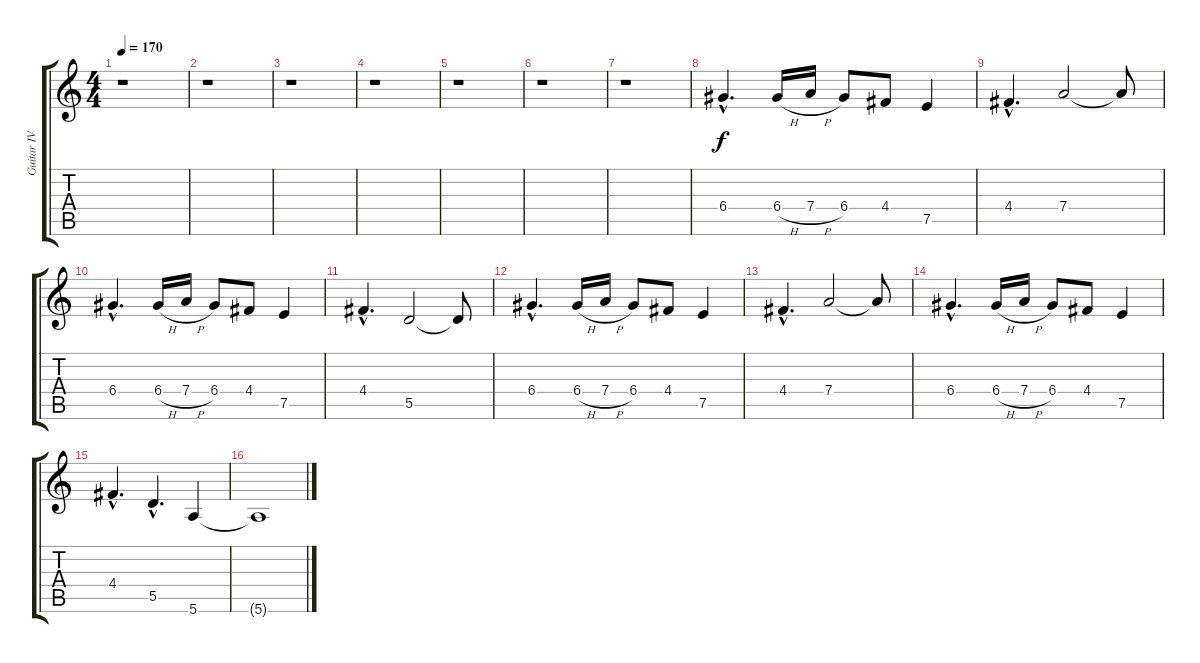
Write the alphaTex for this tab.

\track ("Guitar IV" "Guitar IV") {instrument distortionguitar}
\staff {score tabs}
\tuning (E4 B3 G3 D3 A2 E2) {hide}
\ts (4 4)
\tempo 170
\clef g2
\ks c
r.1{dy f} |
r.1 |
r.1 |
r.1 |
r.1 |
r.1 |
r.1 |
6.4{hac}.4{d} 6.4{h}.16 7.4{h}.16 6.4.8 4.4.8 7.5.4 |
4.4{hac}.4{d} 7.4.2 7.4{t}.8 |
6.4{hac}.4{d} 6.4{h}.16 7.4{h}.16 6.4.8 4.4.8 7.5.4 |
4.4{hac}.4{d} 5.5.2 5.5{t}.8 |
6.4{hac}.4{d} 6.4{h}.16 7.4{h}.16 6.4.8 4.4.8 7.5.4 |
4.4{hac}.4{d} 7.4.2 7.4{t}.8 |
6.4{hac}.4{d} 6.4{h}.16 7.4{h}.16 6.4.8 4.4.8 7.5.4 |
4.4{hac}.4{d} 5.5{hac}.4{d} 5.6.4 |
5.6{t}.1
